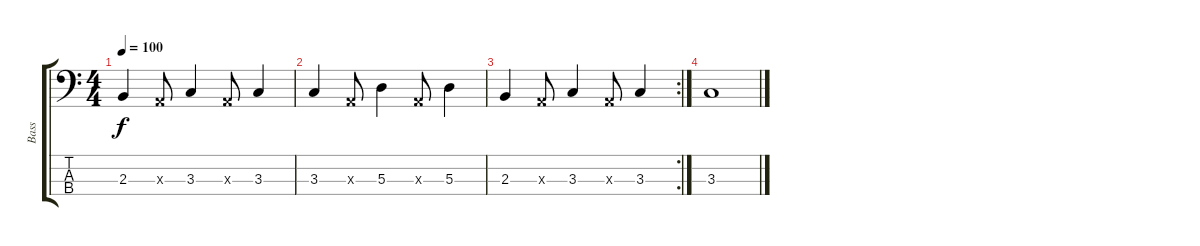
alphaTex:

\track ("Bass" "Bass") {instrument fretlessbass}
\staff {score tabs}
\tuning (G2 D2 A1 E1) {hide}
\ts (4 4)
\tempo 100
\clef f4
\ks c
2.3.4{dy f} 0.3{x}.8 3.3.4 0.3{x}.8 3.3.4 |
3.3.4 0.3{x}.8 5.3.4 0.3{x}.8 5.3.4 |
\rc 2
2.3.4 0.3{x}.8 3.3.4 0.3{x}.8 3.3.4 |
3.3.1
